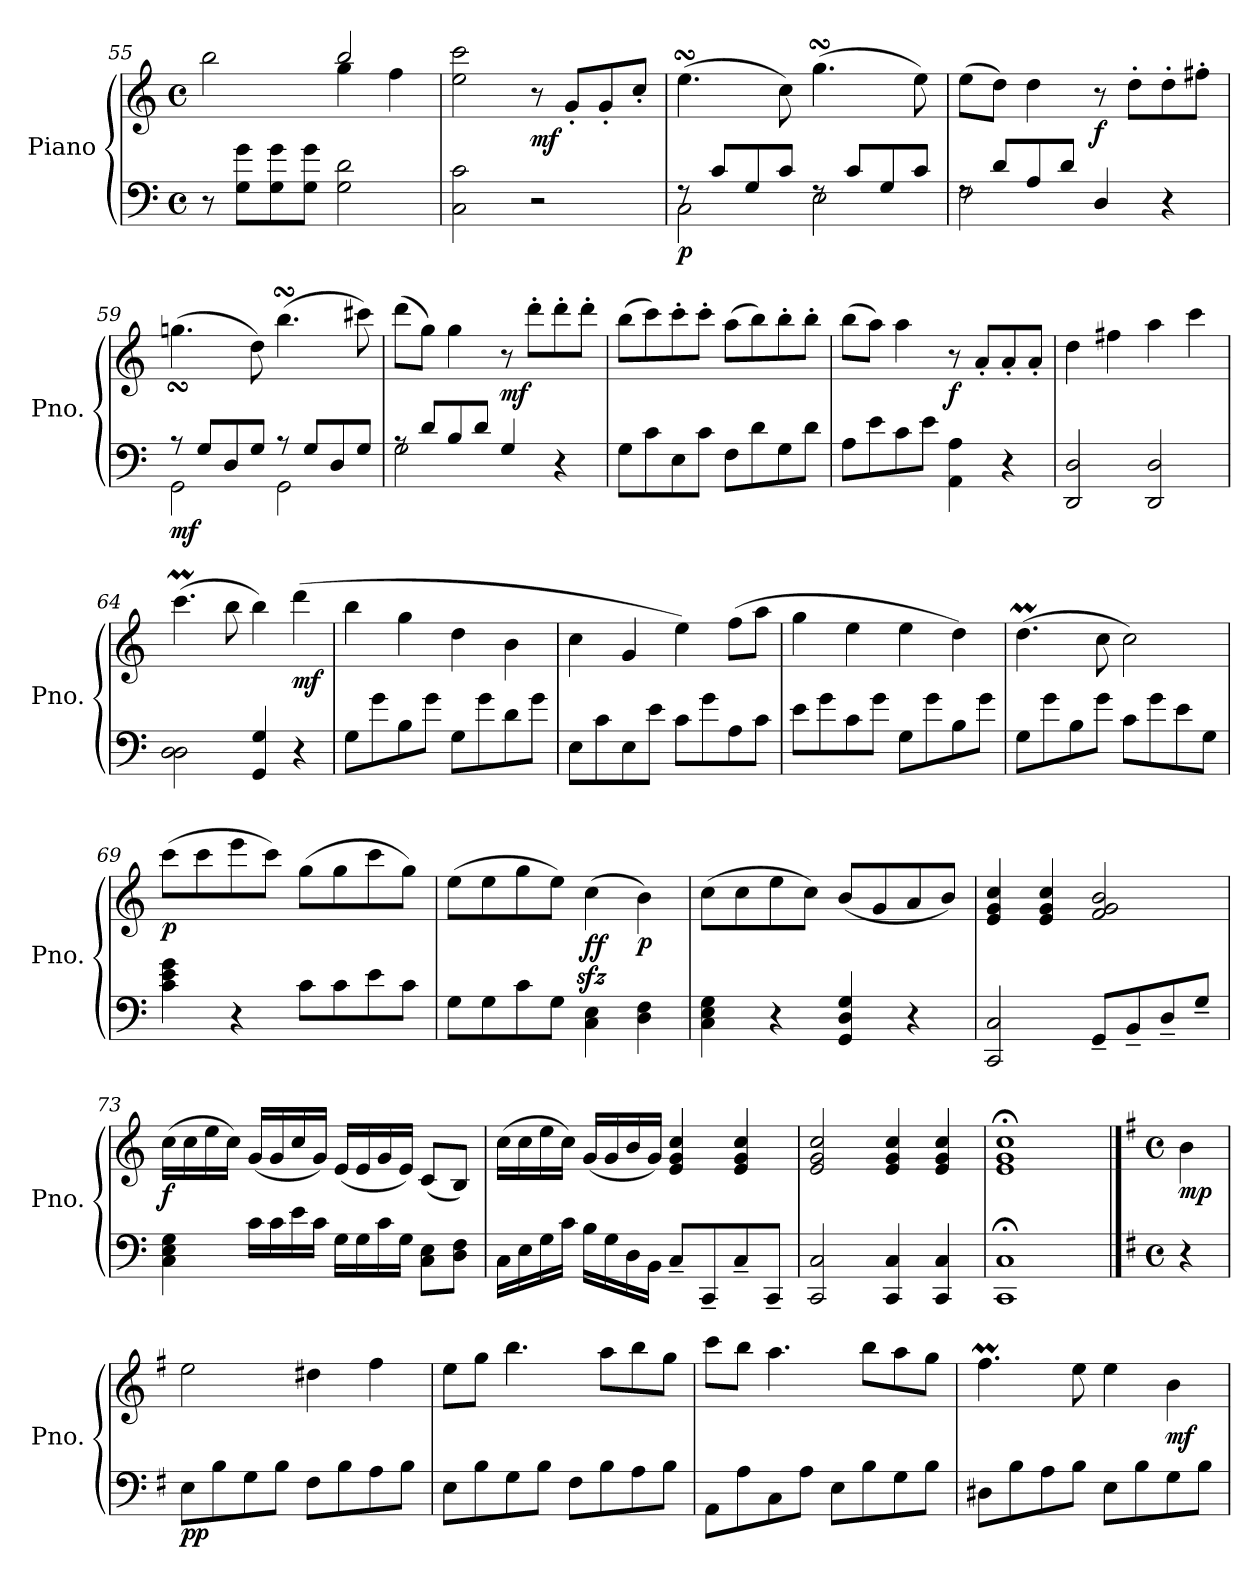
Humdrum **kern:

**kern	**kern	**dynam
*part1	*part1	*part1
*staff2	*staff1	*staff1/2
*I"Piano	*	*
*I'Pno.	*	*
*clefF4	*clefG2	*
*k[]	*k[]	*
*M4/4	*M4/4	*
*met(c)	*met(c)	*
=55	=55	=55
*	*^	*
8r	2bb\	2ryy	.
8G\ 8g\L	.	.	.
8G\ 8g\	.	.	.
8G\ 8g\J	.	.	.
2G\ 2d\	2bb/	4gg\	.
.	.	4ff\	.
*	*v	*v	*
!!LO:LB:g=z
=56	=56	=56
2C\ 2c\	2ee\ 2ccc\	.
!	!	!LO:DY:b
2r	8r	mf
.	8g'/L	.
.	8g'/	.
.	8cc'/J	.
=57	=57	=57
*^	*	*
!	!	!	!LO:DY:b=2
8rF	2C\	(>4.eesSsS\	p
8c/L	.	.	.
8G/	.	.	.
8c/J	.	8cc\)	.
8rF	2E\	(>4.ggsSSS\	.
8c/L	.	.	.
8G/	.	.	.
8c/J	.	8ee\)	.
=58	=58	=58	=58
8rF	2F\	(>8ee\L	.
8d/L	.	8dd\J)	.
8A/	.	4dd\	.
8d/J	.	.	.
!	!	!	!LO:DY:b
4D/	2ryy	8r	f
.	.	8dd'\L	.
4r	.	8dd'\	.
.	.	8ff#X'\J	.
=59	=59	=59	=59
!	!	!	!LO:DY:b=2
8r	2GG\	(>4.ff#X\yysSSs 4.gg\sSSs	mf
8G/L	.	.	.
8D/	.	.	.
8G/J	.	8dd\)	.
8r	2GG\	(>4.bbsSsS\	.
8G/L	.	.	.
8D/	.	.	.
8G/J	.	8ccc#X\)	.
!!LO:LB:g=z
=60	=60	=60	=60
8rA	2G\	(>8ddd\L	.
8d/L	.	8gg\J)	.
8B/	.	4gg\	.
8d/J	.	.	.
!	!	!	!LO:DY:b
4G/	2ryy	8r	mf
.	.	8ddd'\L	.
4r	.	8ddd'\	.
.	.	8ddd'\J	.
*v	*v	*	*
=61	=61	=61
8G\L	(>8bb\L	.
8c\	8ccc\)	.
8E\	8ccc'\	.
8c\J	8ccc'\J	.
8F\L	(>8aa\L	.
8d\	8bb\)	.
8G\	8bb'\	.
8d\J	8bb'\J	.
=62	=62	=62
8A\L	(>8bb\L	.
8e\	8aa\J)	.
8c\	4aa\	.
8e\J	.	.
!	!	!LO:DY:b
4AA\ 4A\	8r	f
.	8a'/L	.
4r	8a'/	.
.	8a'/J	.
=63	=63	=63
2DD/ 2D/	4dd\	.
.	4ff#X\	.
2DD/ 2D/	4aa\	.
.	4ccc\	.
=64	=64	=64
2D\ 2D\	(>4.cccM\	.
.	8bb\	.
4GG/ 4G/	4bb\)	.
!	!	!LO:DY:b
4r	(>4ddd\	mf
!!LO:PB:g=z
=65	=65	=65
8G\L	4bb\	.
8g\	.	.
8B\	4gg\	.
8g\J	.	.
8G\L	4dd\	.
8g\	.	.
8d\	4b\	.
8g\J	.	.
=66	=66	=66
8E\L	4cc\	.
8c\	.	.
8E\	4g/	.
8e\J	.	.
8c\L	4ee\)	.
8g\	.	.
8A\	(>8ff\L	.
8c\J	8aa\J	.
=67	=67	=67
8e\L	4gg\	.
8g\	.	.
8c\	4ee\	.
8g\J	.	.
8G\L	4ee\	.
8g\	.	.
8B\	4dd\)	.
8g\J	.	.
=68	=68	=68
8G\L	(>4.ddM\	.
8g\	.	.
8B\	.	.
8g\J	8cc\	.
8c\L	2cc\)	.
8g\	.	.
8e\	.	.
8G\J	.	.
!!LO:LB:g=z
=69	=69	=69
!	!	!LO:DY:b
4c\ 4e\ 4g\	(>8ccc\L	p
.	8ccc\	.
4r	8eee\	.
.	8ccc\J)	.
8c\L	(>8gg\L	.
8c\	8gg\	.
8e\	8ccc\	.
8c\J	8gg\J)	.
=70	=70	=70
8G\L	(>8ee\L	.
8G\	8ee\	.
8c\	8gg\	.
8G\J	8ee\J)	.
!	!	!LO:DY:b
4C\ 4E\	(>4cczz<\	ff
!	!	!LO:DY:b
4D\ 4F\	4b\)	p
=71	=71	=71
4C\ 4E\ 4G\	(>8cc\L	.
.	8cc\	.
4r	8ee\	.
.	8cc\J)	.
4GG/ 4D/ 4G/	(<8b/L	.
.	8g/	.
4r	8a/	.
.	8b/J)	.
=72	=72	=72
2CC/ 2C/	4e/ 4g/ 4cc/	.
.	4e/ 4g/ 4cc/	.
!	!	!LO:DY:b
!	!	!LO:DY:n=1:b
8GG~/L	2f/ 2g/ 2b/	mf other-dynamics
8BB~/	.	.
8D~/	.	.
8G~/J	.	.
!!LO:LB:g=z
=73	=73	=73
!	!	!LO:DY:b
4C\ 4E\ 4G\	(>16cc\LL	f
.	16cc\	.
.	16ee\	.
.	16cc\JJ)	.
16c\LL	(<16g/LL	.
16c\	16g/	.
16e\	16cc/	.
16c\JJ	16g/JJ)	.
16G\LL	(<16e/LL	.
16G\	16e/	.
16c\	16g/	.
16G\JJ	16e/JJ)	.
8C\ 8E\L	(<8c/L	.
8D\ 8F\J	8B/J)	.
=74	=74	=74
16C\LL	(>16cc\LL	.
16E\	16cc\	.
16G\	16ee\	.
16c\JJ	16cc\JJ)	.
16B\LL	(<16g/LL	.
16G\	16g/	.
16D\	16b/	.
16BB\JJ	16g/JJ)	.
8C~/L	4e/ 4g/ 4cc/	.
8CC~/	.	.
8C~/	4e/ 4g/ 4cc/	.
8CC~/J	.	.
=75	=75	=75
*	*MM112	*
2CC/ 2C/	2e/ 2g/ 2cc/	.
*	*MM98	*
4CC/ 4C/	4e/ 4g/ 4cc/	.
*	*MM80	*
4CC/ 4C/	4e/ 4g/ 4cc/	.
=76	=76	=76
1CC;< 1C;<	1e;< 1g;< 1cc;<	.
!!LO:PB:g=z
==	==	==
*k[f#]	*k[f#]	*
*M4/4	*M4/4	*
*met(c)	*met(c)	*
*	*MM80	*
!	!	!LO:DY:b
4r	4b\	mp
=1	=1	=1
!	!	!LO:DY:b=2
8E\L	2ee\	pp
8B\	.	.
8G\	.	.
8B\J	.	.
8F#\L	4dd#X\	.
8B\	.	.
8A\	4ff#\	.
8B\J	.	.
=2	=2	=2
8E\L	8ee\L	.
8B\	8gg\J	.
8G\	4.bb\	.
8B\J	.	.
8F#\L	.	.
8B\	8aa\L	.
8A\	8bb\	.
8B\J	8gg\J	.
=3	=3	=3
8AA\L	8ccc\L	.
8A\	8bb\J	.
8C\	4.aa\	.
8A\J	.	.
8E\L	.	.
8B\	8bb\L	.
8G\	8aa\	.
8B\J	8gg\J	.
=4	=4	=4
8D#X\L	4.ff#m\	.
8B\	.	.
8A\	.	.
8B\J	8ee\	.
8E\L	4ee\	.
8B\	.	.
!	!	!LO:DY:b
8G\	4b\	mf
8B\J	.	.
=	=	=
*-	*-	*-
